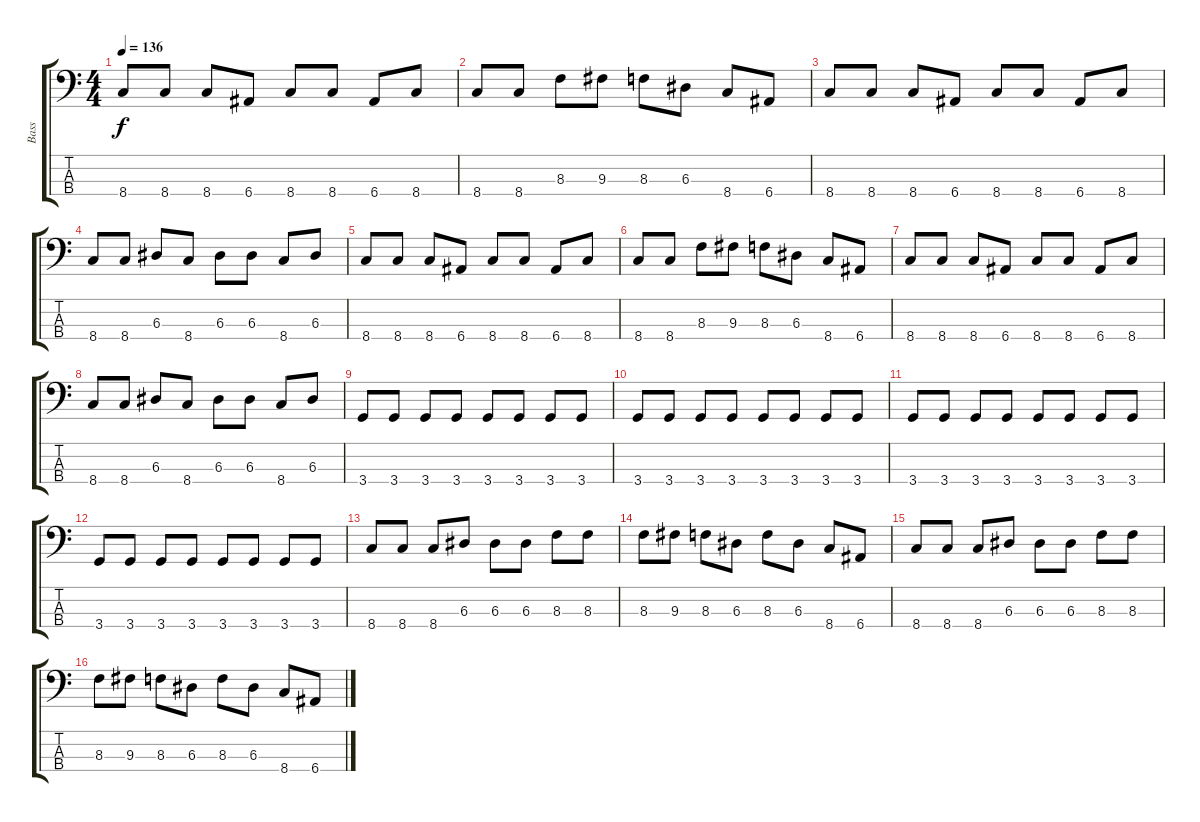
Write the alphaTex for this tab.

\track ("Bass" "Bass") {instrument acousticguitarnylon}
\staff {score tabs}
\tuning (G2 D2 A1 E1) {hide}
\ts (4 4)
\tempo 136
\clef f4
\ks c
8.4.8{dy f} 8.4.8 8.4.8 6.4.8 8.4.8 8.4.8 6.4.8 8.4.8 |
8.4.8 8.4.8 8.3.8 9.3.8 8.3.8 6.3.8 8.4.8 6.4.8 |
8.4.8 8.4.8 8.4.8 6.4.8 8.4.8 8.4.8 6.4.8 8.4.8 |
8.4.8 8.4.8 6.3.8 8.4.8 6.3.8 6.3.8 8.4.8 6.3.8 |
8.4.8 8.4.8 8.4.8 6.4.8 8.4.8 8.4.8 6.4.8 8.4.8 |
8.4.8 8.4.8 8.3.8 9.3.8 8.3.8 6.3.8 8.4.8 6.4.8 |
8.4.8 8.4.8 8.4.8 6.4.8 8.4.8 8.4.8 6.4.8 8.4.8 |
8.4.8 8.4.8 6.3.8 8.4.8 6.3.8 6.3.8 8.4.8 6.3.8 |
3.4.8 3.4.8 3.4.8 3.4.8 3.4.8 3.4.8 3.4.8 3.4.8 |
3.4.8 3.4.8 3.4.8 3.4.8 3.4.8 3.4.8 3.4.8 3.4.8 |
3.4.8 3.4.8 3.4.8 3.4.8 3.4.8 3.4.8 3.4.8 3.4.8 |
3.4.8 3.4.8 3.4.8 3.4.8 3.4.8 3.4.8 3.4.8 3.4.8 |
8.4.8 8.4.8 8.4.8 6.3.8 6.3.8 6.3.8 8.3.8 8.3.8 |
8.3.8 9.3.8 8.3.8 6.3.8 8.3.8 6.3.8 8.4.8 6.4.8 |
8.4.8 8.4.8 8.4.8 6.3.8 6.3.8 6.3.8 8.3.8 8.3.8 |
8.3.8 9.3.8 8.3.8 6.3.8 8.3.8 6.3.8 8.4.8 6.4.8
